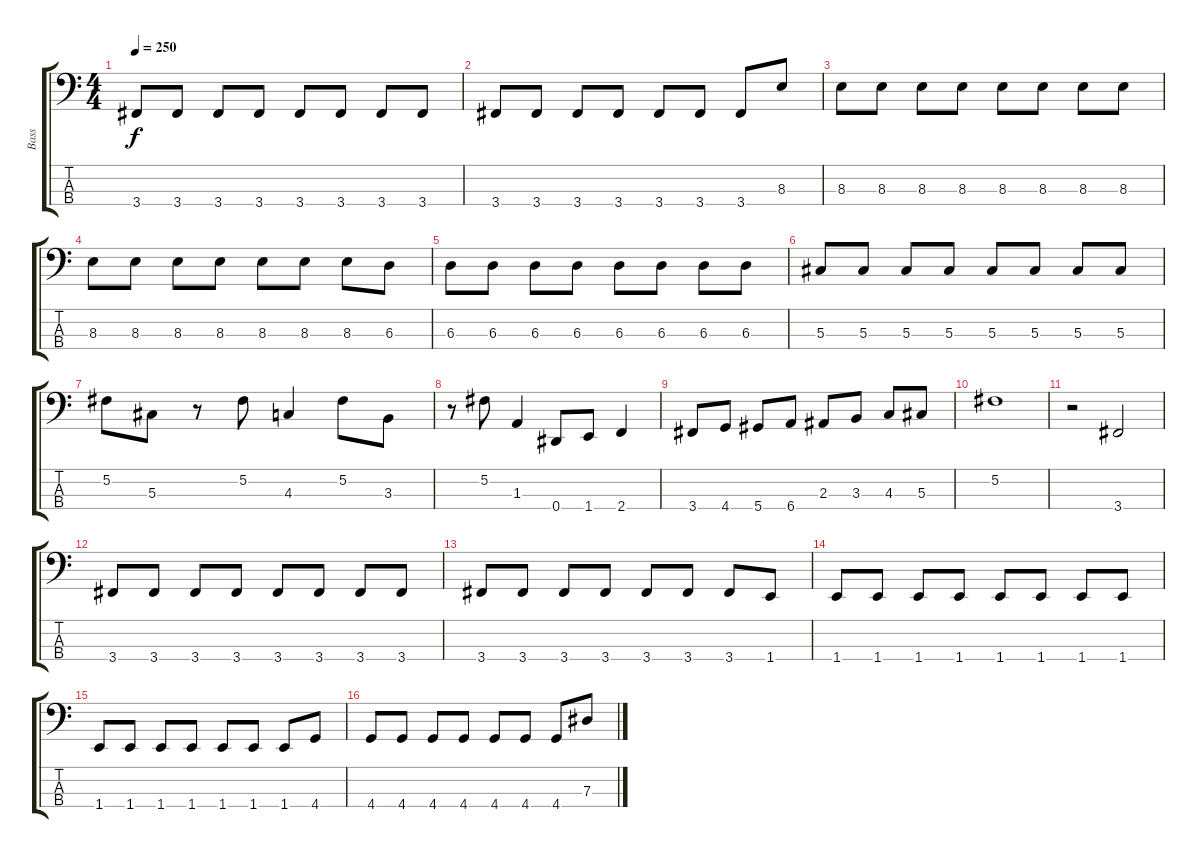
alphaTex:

\track ("Bass" "Bass") {instrument electricbasspick}
\staff {score tabs}
\tuning (Gb2 Db2 Ab1 Eb1) {hide}
\ts (4 4)
\tempo 250
\clef f4
\ks c
3.4.8{dy f} 3.4.8 3.4.8 3.4.8 3.4.8 3.4.8 3.4.8 3.4.8 |
3.4.8 3.4.8 3.4.8 3.4.8 3.4.8 3.4.8 3.4.8 8.3.8 |
8.3.8 8.3.8 8.3.8 8.3.8 8.3.8 8.3.8 8.3.8 8.3.8 |
8.3.8 8.3.8 8.3.8 8.3.8 8.3.8 8.3.8 8.3.8 6.3.8 |
6.3.8 6.3.8 6.3.8 6.3.8 6.3.8 6.3.8 6.3.8 6.3.8 |
5.3.8 5.3.8 5.3.8 5.3.8 5.3.8 5.3.8 5.3.8 5.3.8 |
5.2.8 5.3.8 r.8 5.2.8 4.3.4 5.2.8 3.3.8 |
r.8 5.2.8 1.3.4 0.4.8 1.4.8 2.4.4 |
3.4.8 4.4.8 5.4.8 6.4.8 2.3.8 3.3.8 4.3.8 5.3.8 |
5.2.1 |
r.2 3.4.2 |
3.4.8 3.4.8 3.4.8 3.4.8 3.4.8 3.4.8 3.4.8 3.4.8 |
3.4.8 3.4.8 3.4.8 3.4.8 3.4.8 3.4.8 3.4.8 1.4.8 |
1.4.8 1.4.8 1.4.8 1.4.8 1.4.8 1.4.8 1.4.8 1.4.8 |
1.4.8 1.4.8 1.4.8 1.4.8 1.4.8 1.4.8 1.4.8 4.4.8 |
4.4.8 4.4.8 4.4.8 4.4.8 4.4.8 4.4.8 4.4.8 7.3.8
